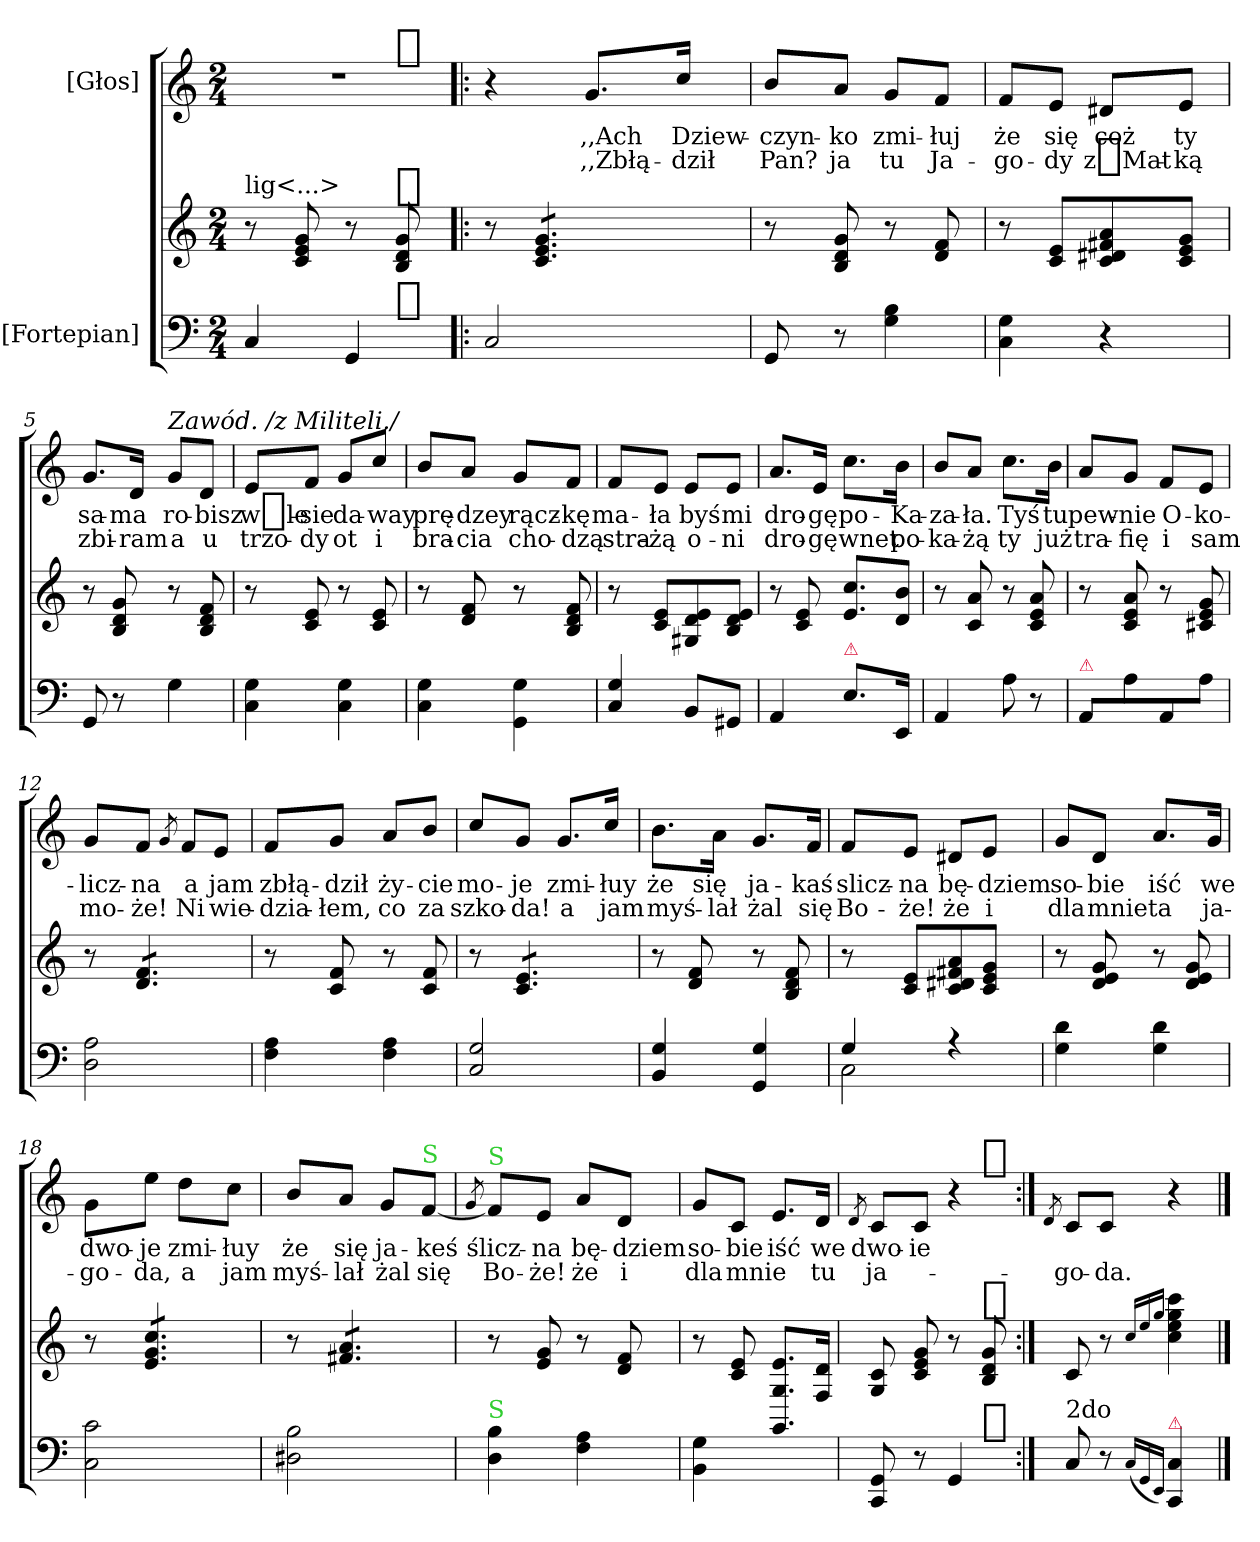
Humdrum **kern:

**kern	**kern	**kern	**text	**text
*part2	*part2	*part1	*part1	*part1
*staff3	*staff2	*staff1	*staff1	*staff1
*I"[Fortepian]	*	*I"[Głos]	*	*
*clefF4	*clefG2	*clefG2	*	*
*k[]	*k[]	*k[]	*	*
*M2/4	*M2/4	*M2/4	*	*
=1	=1	=1	=1	=1
!	!	!LO:TX:a:color=crimson:t=⚠	!	!
!	!	!LO:TX:a:Bi:t=allegro.	!	!
!	!LO:TX:a:t=lig<...>	!	!	!
*^	*	*^	*	*
4C/	4.ryy	8r	2r	4.ryy	.	.
.	.	8c/ 8e/ 8g/	.	.	.	.
4GG/	.	8r	.	.	.	.
!	!	!	!	!LO:TX:a:t=[segno]	!	!
!	!	!LO:TX:a:t=[segno]	!	!	!	!
!	!LO:TX:a:t=[segno]	!	!	!	!	!
.	8ryy	8B/ 8d/ 8g/	.	8ryy	.	.
*v	*v	*	*v	*v	*	*
=2!|:	=2!|:	=2!|:	=2!|:	=2!|:
2C/	8r	4r	.	.
*	*tremolo	*	*	*
.	8c/ 8e/ 8g/L	.	.	.
.	8c/ 8e/ 8g/	8.g/L	,,Ach	,,Zbłą-
.	8c/ 8e/ 8g/J	.	.	.
*	*Xtremolo	*	*	*
.	.	16cc/Jk	Dziew-	-dził
=3	=3	=3	=3	=3
8GG/	8r	8b/L	-czyn-	Pan?
8r	8B/ 8d/ 8g/	8a/J	-ko	ja
4G\ 4B\	8r	8g/L	zmi-	tu
.	8d/ 8f/	8f/J	-łuj	Ja-
=4	=4	=4	=4	=4
4C\ 4G\	8r	8f/L	że	-go-
.	8c/ 8e/L	8e/J	się	-dy
4r	8c/ 8d#X/ 8f#X/ 8a/	8d#X/L	coż	z_Mat-
.	8c/ 8e/ 8g/J	8e/J	ty	-ką
=5	=5	=5	=5	=5
8GG/	8r	8.g/L	sa-	zbi-
8r	8B/ 8d/ 8g/	.	.	.
.	.	16d/Jk	-ma	-ram
!	!	!LO:TX:a:i:t=Zawód. /z Militeli./	!	!
4G\	8r	8g/L	ro-	a
.	8B/ 8d/ 8f/	8d/J	-bisz	u
=6	=6	=6	=6	=6
4C\ 4G\	8r	8e/L	w_le-	trzo-
.	8c/ 8e/	8f/J	-sie	-dy
4C\ 4G\	8r	8g/L	da-	ot
.	8c/ 8e/	8cc/J	-way	i
=7	=7	=7	=7	=7
4C\ 4G\	8r	8b/L	prę-	bra-
.	8d/ 8f/	8a/J	-dzey	-cia
4GG\ 4G\	8r	8g/L	rącz-	cho-
.	8B/ 8d/ 8f/	8f/J	-kę	-dzą
=8	=8	=8	=8	=8
4C/ 4G/	8r	8f/L	ma-	stra-
.	8c/ 8e/L	8e/J	-ła	-żą
8BB/L	8G#X/ 8d/ 8e/	8e/L	byś	o-
8GG#X/J	8B/ 8d/ 8e/J	8e/J	mi	-ni
=9	=9	=9	=9	=9
4AA/	8r	8.a/L	dro-	dro-
.	8c/ 8e/	.	.	.
.	.	16e/Jk	-gę	-gę
!LO:TX:a:color=crimson:t=⚠	!	!	!	!
8.E\L	8.e/ 8.cc/L	8.cc\L	po-	wnet
!	!LO:N:vis=8	!	!	!
16EE/Jk	16d/ 16b/J	16b\Jk	-Ka-	po-
=10	=10	=10	=10	=10
4AA/	8r	8b/L	-za-	-ka-
.	8c/ 8a/	8a/J	-ła.	-żą
8A\	8r	8.cc\L	Tyś	ty
8r	8c/ 8e/ 8a/	.	.	.
.	.	16b\Jk	tu	już
=11	=11	=11	=11	=11
!LO:TX:a:color=crimson:t=⚠	!	!	!	!
8AA/L	8r	8a/L	pew-	tra-
8A\	8c/ 8e/ 8a/	8g/J	-nie	-fię
8AA/	8r	8f/L	O-	i
8A\J	8c#X/ 8e/ 8g/	8e/J	-ko-	sam
=12	=12	=12	=12	=12
2D\ 2A\	8r	8g/L	-licz-	mo-
*	*tremolo	*	*	*
.	8d/ 8f/L	8f/J	-na	-że!
.	.	8qg/	.	.
.	8d/ 8f/	8f/L	a	Ni
.	8d/ 8f/J	8e/J	jam	wie-
*	*Xtremolo	*	*	*
=13	=13	=13	=13	=13
4F\ 4A\	8r	8f/L	zbłą-	-dzia-
.	8c/ 8f/	8g/J	-dził	-łem,
4F\ 4A\	8r	8a/L	ży-	co
.	8c/ 8f/	8b/J	-cie	za
=14	=14	=14	=14	=14
2C/ 2G/	8r	8cc/L	mo-	szko-
*	*tremolo	*	*	*
.	8c/ 8e/L	8g/J	-je	-da!
.	8c/ 8e/	8.g/L	zmi-	a
.	8c/ 8e/J	.	.	.
*	*Xtremolo	*	*	*
.	.	16cc/Jk	-łuy	jam
=15	=15	=15	=15	=15
4BB/ 4G/	8r	8.b\L	że	myś-
.	8d/ 8f/	.	.	.
.	.	16a\Jk	się	-lał
4GG/ 4G/	8r	8.g/L	ja-	żal
.	8B/ 8d/ 8f/	.	.	.
.	.	16f/Jk	-kaś	się
=16	=16	=16	=16	=16
*^	*	*	*	*
4G/	2C\	8r	8f/L	slicz-	Bo-
.	.	8c/ 8e/L	8e/J	-na	-że!
4r	.	8c/ 8d#X/ 8f#X/ 8a/	8d#X/L	bę-	że
.	.	8c/ 8e/ 8g/J	8e/J	-dziem	i
*v	*v	*	*	*	*
=17	=17	=17	=17	=17
4G\ 4d\	8r	8g/L	so-	dla
.	8d/ 8e/ 8g/	8d/J	-bie	mnie
4G\ 4d\	8r	8.a/L	iść	ta
.	8d/ 8e/ 8g/	.	.	.
.	.	16g/Jk	we	ja-
=18	=18	=18	=18	=18
2C\ 2c\	8r	8g\L	dwo-	-go-
*	*tremolo	*	*	*
.	8e/ 8g/ 8cc/L	8ee\J	-je	-da,
.	8e/ 8g/ 8cc/	8dd\L	zmi-	a
.	8e/ 8g/ 8cc/J	8cc\J	-łuy	jam
=19	=19	=19	=19	=19
2D#X\ 2B\	8r	8b/L	że	myś-
.	8f#X/ 8a/L	8a/J	się	-lał
.	8f#X/ 8a/	8g/L	ja-	żal
!	!	!LO:TX:a:color=limegreen:t=S	!	!
.	8f#X/ 8a/J	[8f/J	-keś	się
*	*Xtremolo	*	*	*
=20	=20	=20	=20	=20
.	.	8qg/	.	.
!	!	!LO:TX:a:color=limegreen:t=S	!	!
!LO:TX:a:color=limegreen:t=S	!	!	!	!
4D\ 4B\	8r	8f/L]	ślicz-	Bo-
.	8e/ 8g/	8e/J	-na	-że!
4F\ 4A\	8r	8a/L	bę-	że
.	8d/ 8f/	8d/J	-dziem	i
=21	=21	=21	=21	=21
4BB\ 4G\	8r	8g/L	so-	dla
.	8c/ 8e/	8c/J	-bie	mnie
4ryy	8.GG/ 8.G/ 8.e/L	8.e/L	iść	.
.	16F/ 16d/Jk	16d/Jk	we	tu
=22	=22	=22	=22	=22
.	.	8qd/	.	.
!LO:TX:a:t=1mo	!	!	!	!
!LO:N:vis=4	!	!	!	!
*^	*	*^	*	*
8CC/ 8GG/	4.ryy	8G/ 8c/	8c/L	4.ryy	dwo-	ja-
8r	.	8c/ 8e/ 8g/	8c/J	.	-ie	.
4GG/	.	8r	4r	.	.	.
!	!	!	!	!LO:TX:a:t=[segno]	!	!
!	!	!LO:TX:a:t=[segno]	!	!	!	!
!	!LO:TX:a:t=[segno]	!	!	!	!	!
.	8ryy	8B/ 8d/ 8g/	.	8ryy	.	.
*v	*v	*	*v	*v	*	*
=23:|!	=23:|!	=23:|!	=23:|!	=23:|!
.	.	8qd/	.	.
!LO:TX:a:t=2do	!	!	!	!
8C/	8c/	8c/L	.	-go-
8r	8r	8c/J	.	-da.
(16qqC/LL	16qqcc/LL	.	.	.
16qqGG/	16qqee/	.	.	.
16qqEE/JJ)	16qqgg/JJ	.	.	.
!LO:TX:a:color=crimson:t=⚠	!	!	!	!
4CC/ 4C/	4cc\ 4ee\ 4gg\ 4ccc\	4r	.	.
==	==	==	==	==
*-	*-	*-	*-	*-
